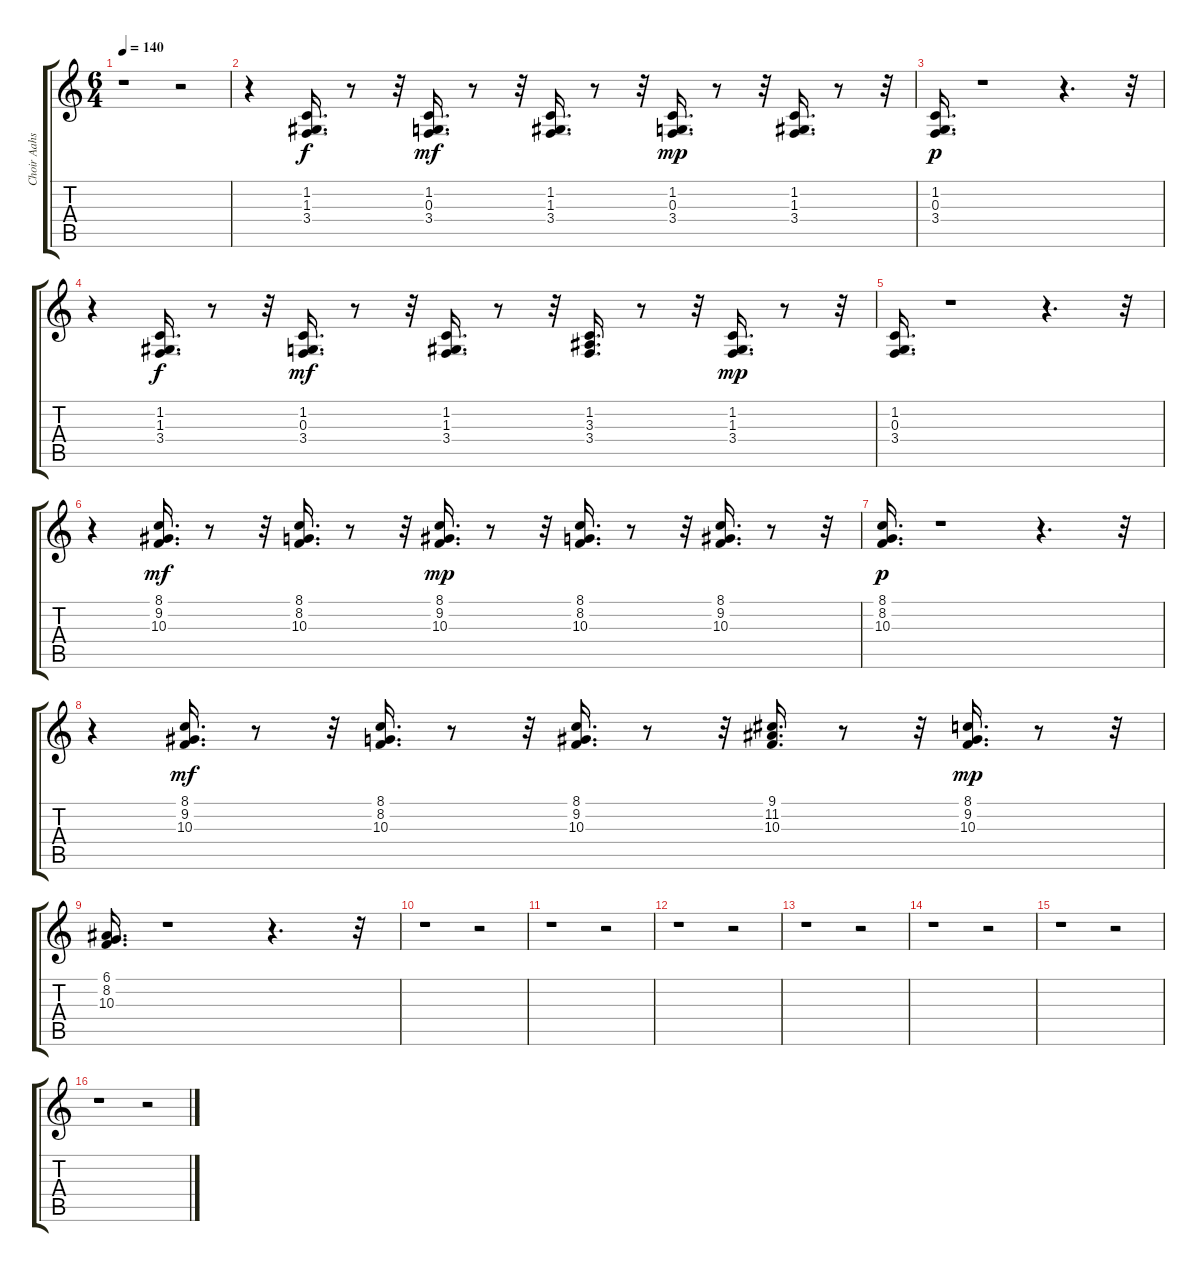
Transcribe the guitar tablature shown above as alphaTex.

\track ("Choir Aahs" "Choir Aahs") {instrument choiraahs}
\staff {score tabs}
\tuning (E4 B3 G3 D3 A2 E2) {hide}
\ts (6 4)
\tempo 140
\clef g2
\ks c
r.1{dy f instrument choiraahs} r.2 |
r.4 (1.2 1.3 3.4).16{d} r.8 r.32 (1.2 0.3 3.4).16{d dy mf} r.8 r.32 (1.2 1.3 3.4).16{d} r.8 r.32 (1.2 0.3 3.4).16{d dy mp} r.8 r.32 (1.2 1.3 3.4).16{d} r.8 r.32 |
(1.2 0.3 3.4).16{d dy p} r.1 r.4{d} r.32 |
r.4 (1.2 1.3 3.4).16{d dy f} r.8 r.32 (1.2 0.3 3.4).16{d dy mf} r.8 r.32 (1.2 1.3 3.4).16{d} r.8 r.32 (1.2 3.3 3.4).16{d} r.8 r.32 (1.2 1.3 3.4).16{d dy mp} r.8 r.32 |
(1.2 0.3 3.4).16{d} r.1 r.4{d} r.32 |
r.4 (8.1 9.2 10.3).16{d dy mf} r.8 r.32 (8.1 8.2 10.3).16{d} r.8 r.32 (8.1 9.2 10.3).16{d dy mp} r.8 r.32 (8.1 8.2 10.3).16{d} r.8 r.32 (8.1 9.2 10.3).16{d} r.8 r.32 |
(8.1 8.2 10.3).16{d dy p} r.1 r.4{d} r.32 |
r.4 (8.1 9.2 10.3).16{d dy mf} r.8 r.32 (8.1 8.2 10.3).16{d} r.8 r.32 (8.1 9.2 10.3).16{d} r.8 r.32 (9.1 11.2 10.3).16{d} r.8 r.32 (8.1 9.2 10.3).16{d dy mp} r.8 r.32 |
(6.1 8.2 10.3).16{d} r.1 r.4{d} r.32 |
r.1 r.2 |
r.1 r.2 |
r.1 r.2 |
r.1 r.2 |
r.1 r.2 |
r.1 r.2 |
r.1 r.2
